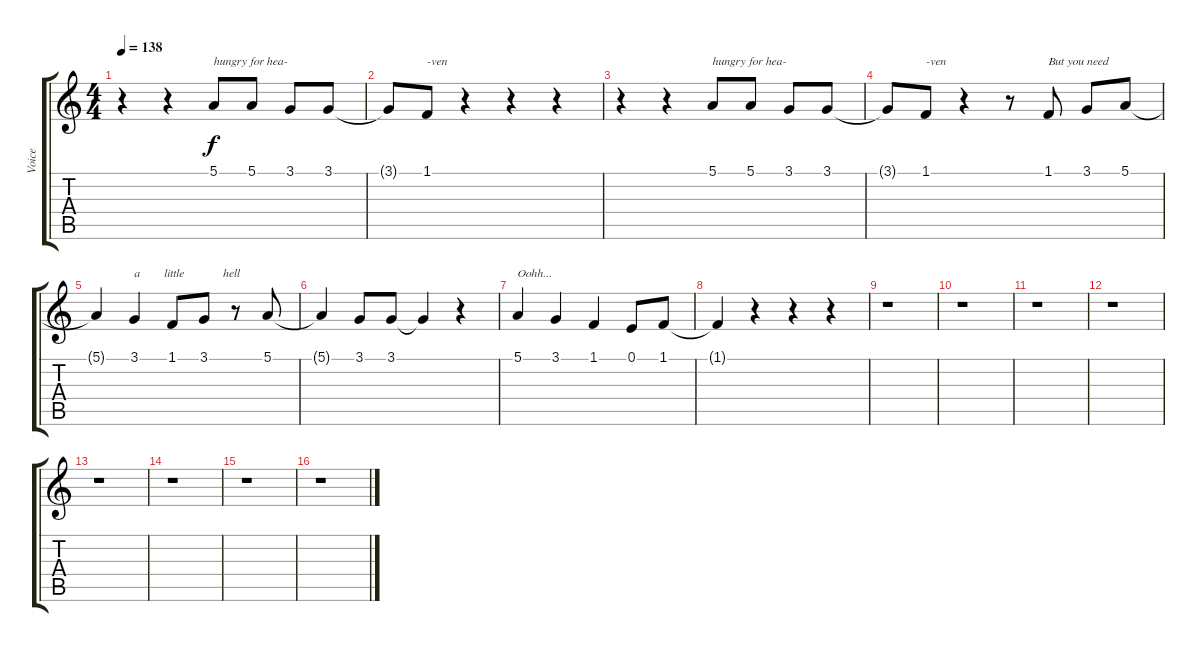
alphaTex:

\track ("Voice" "Voice") {instrument cello}
\staff {score tabs}
\tuning (E4 B3 G3 D3 A2 E2) {hide}
\ts (4 4)
\tempo 138
\clef g2
\ks c
r.4{dy f} r.4 5.1.8{txt "hungry for hea-"} 5.1.8 3.1.8 3.1.8 |
3.1{t}.8 1.1.8{txt "-ven"} r.4 r.4 r.4 |
r.4 r.4 5.1.8{txt "hungry for hea-"} 5.1.8 3.1.8 3.1.8 |
3.1{t}.8 1.1.8{txt "-ven"} r.4 r.8 1.1.8{txt "But you need"} 3.1.8 5.1.8 |
5.1{t}.4 3.1.4{txt "a        little             hell"} 1.1.8 3.1.8 r.8 5.1.8 |
5.1{t}.4 3.1.8 3.1.8 3.1{t}.4 r.4 |
5.1.4{txt "Oohh..."} 3.1.4 1.1.4 0.1.8 1.1.8 |
1.1{t}.4 r.4 r.4 r.4 |
r.1 |
r.1 |
r.1 |
r.1 |
r.1 |
r.1 |
r.1 |
r.1
